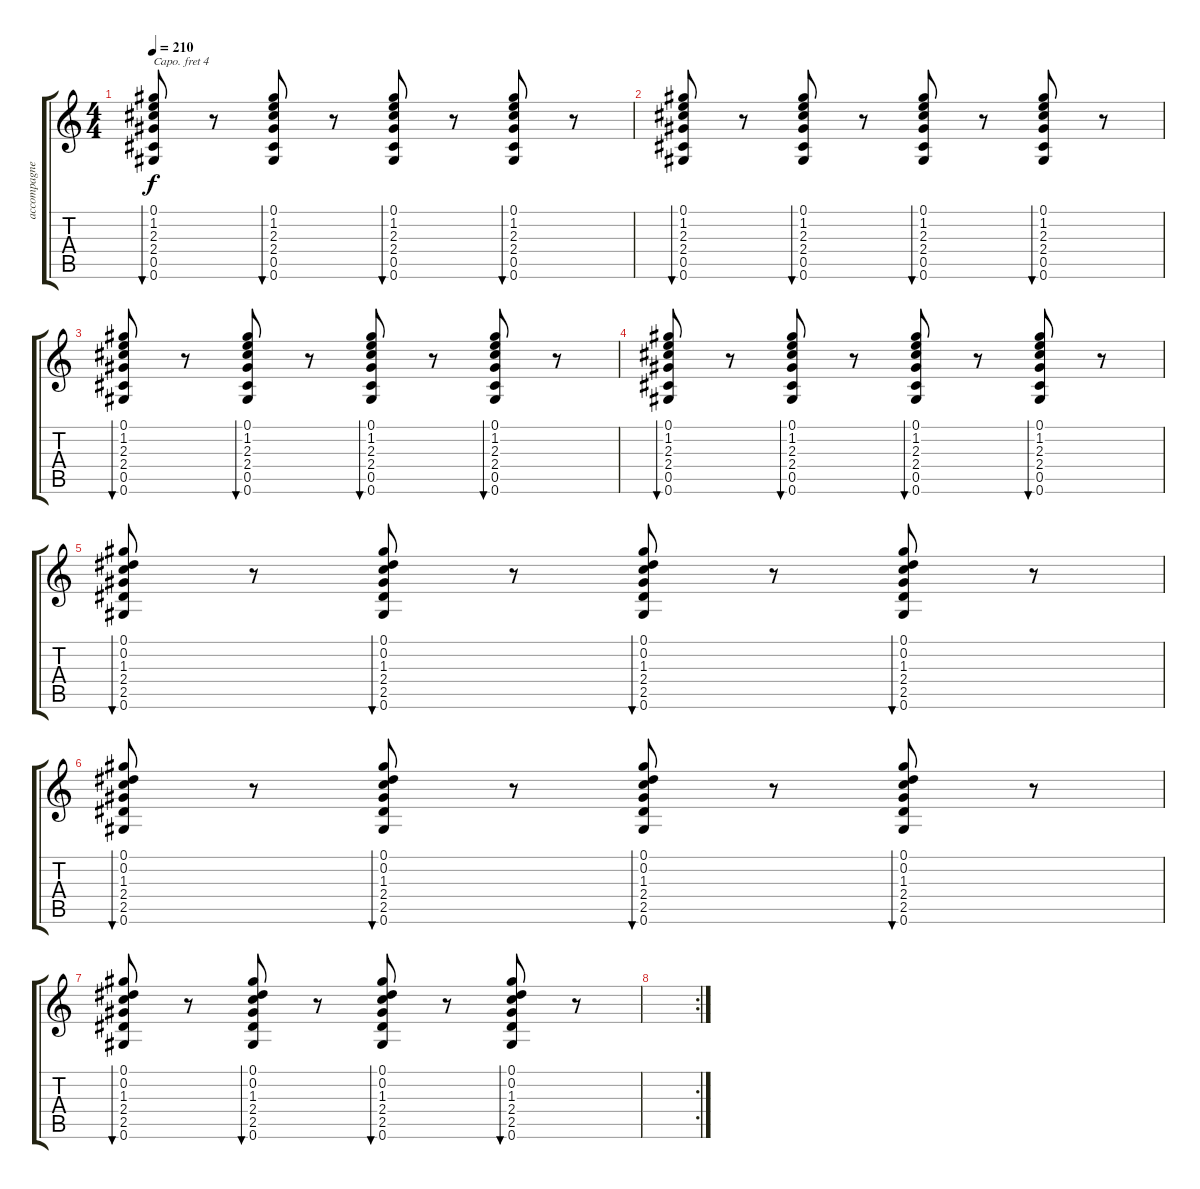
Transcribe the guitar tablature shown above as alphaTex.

\track ("accompagnement" "accompagne") {instrument acousticguitarnylon}
\staff {score tabs}
\capo 4
\tuning (E4 B3 G3 D3 A2 E2) {hide}
\ts (4 4)
\tempo 210
\clef g2
\ks c
(0.1 1.2 2.3 2.4 0.5 0.6).8{bu 30 dy f} r.8 (0.1 1.2 2.3 2.4 0.5 0.6).8{bu 30} r.8 (0.1 1.2 2.3 2.4 0.5 0.6).8{bu 30} r.8 (0.1 1.2 2.3 2.4 0.5 0.6).8{bu 30} r.8 |
(0.1 1.2 2.3 2.4 0.5 0.6).8{bu 30} r.8 (0.1 1.2 2.3 2.4 0.5 0.6).8{bu 30} r.8 (0.1 1.2 2.3 2.4 0.5 0.6).8{bu 30} r.8 (0.1 1.2 2.3 2.4 0.5 0.6).8{bu 30} r.8 |
(0.1 1.2 2.3 2.4 0.5 0.6).8{bu 30} r.8 (0.1 1.2 2.3 2.4 0.5 0.6).8{bu 30} r.8 (0.1 1.2 2.3 2.4 0.5 0.6).8{bu 30} r.8 (0.1 1.2 2.3 2.4 0.5 0.6).8{bu 30} r.8 |
(0.1 1.2 2.3 2.4 0.5 0.6).8{bu 30} r.8 (0.1 1.2 2.3 2.4 0.5 0.6).8{bu 30} r.8 (0.1 1.2 2.3 2.4 0.5 0.6).8{bu 30} r.8 (0.1 1.2 2.3 2.4 0.5 0.6).8{bu 30} r.8 |
(0.1 0.2 1.3 2.4 2.5 0.6).8{bu 30} r.8 (0.1 0.2 1.3 2.4 2.5 0.6).8{bu 30} r.8 (0.1 0.2 1.3 2.4 2.5 0.6).8{bu 30} r.8 (0.1 0.2 1.3 2.4 2.5 0.6).8{bu 30} r.8 |
(0.1 0.2 1.3 2.4 2.5 0.6).8{bu 30} r.8 (0.1 0.2 1.3 2.4 2.5 0.6).8{bu 30} r.8 (0.1 0.2 1.3 2.4 2.5 0.6).8{bu 30} r.8 (0.1 0.2 1.3 2.4 2.5 0.6).8{bu 30} r.8 |
(0.1 0.2 1.3 2.4 2.5 0.6).8{bu 30} r.8 (0.1 0.2 1.3 2.4 2.5 0.6).8{bu 30} r.8 (0.1 0.2 1.3 2.4 2.5 0.6).8{bu 30} r.8 (0.1 0.2 1.3 2.4 2.5 0.6).8{bu 30} r.8 |
\rc 2
